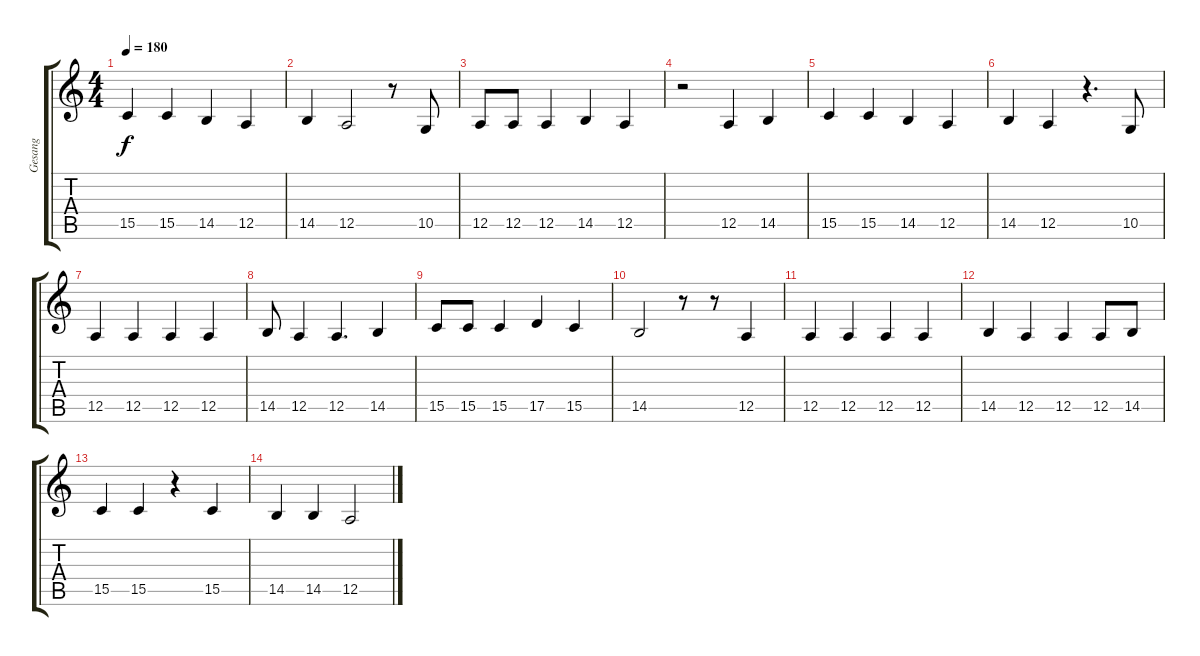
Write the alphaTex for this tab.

\track ("Gesang" "Gesang") {instrument lead6voice}
\staff {score tabs}
\tuning (E4 B3 G3 D3 A2 E2) {hide}
\ts (4 4)
\tempo 180
\clef g2
\ks c
15.5.4{dy f} 15.5.4 14.5.4 12.5.4 |
14.5.4 12.5.2 r.8 10.5.8 |
12.5.8 12.5.8 12.5.4 14.5.4 12.5.4 |
r.2 12.5.4 14.5.4 |
15.5.4 15.5.4 14.5.4 12.5.4 |
14.5.4 12.5.4 r.4{d} 10.5.8 |
12.5.4 12.5.4 12.5.4 12.5.4 |
14.5.8 12.5.4 12.5.4{d} 14.5.4 |
15.5.8 15.5.8 15.5.4 17.5.4 15.5.4 |
14.5.2 r.8 r.8 12.5.4 |
12.5.4 12.5.4 12.5.4 12.5.4 |
14.5.4 12.5.4 12.5.4 12.5.8 14.5.8 |
15.5.4 15.5.4 r.4 15.5.4 |
14.5.4 14.5.4 12.5.2
